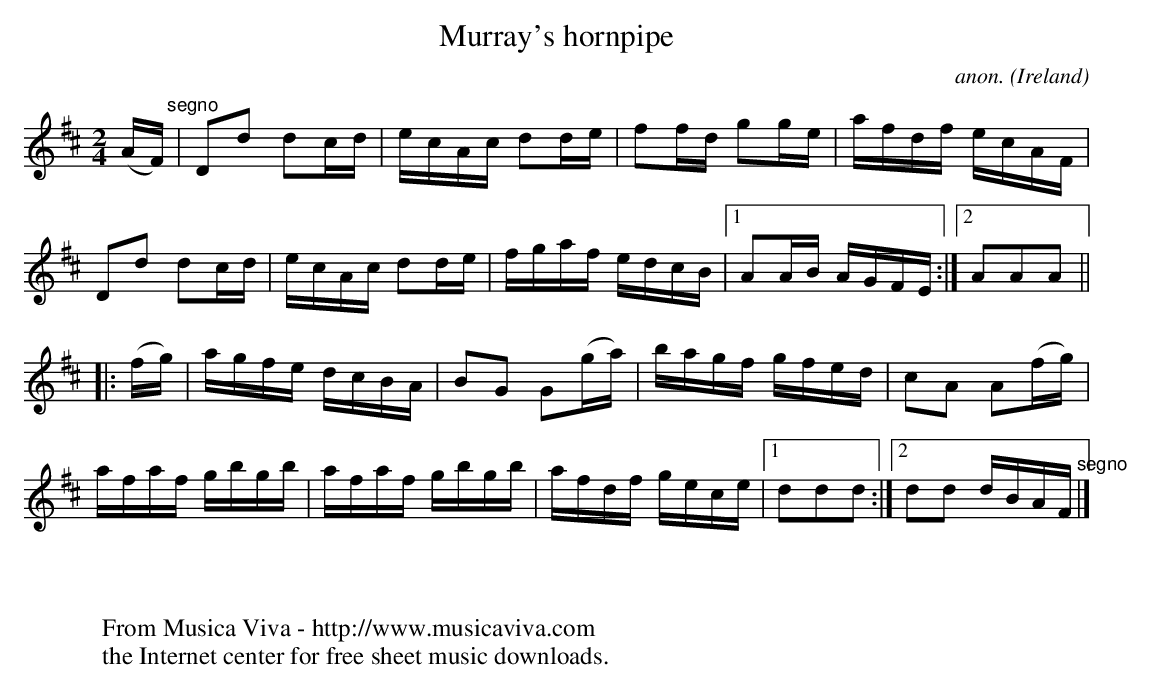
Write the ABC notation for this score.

X:1
T: Murray's hornpipe
C: anon.
O: Ireland
9.abc
M: 2/4
L: 1/16
K: D
(AF)"^segno" |D2d2 d2cd|ecAc d2de|f2fd g2ge|afdf ecAF|
D2d2 d2cd|ecAc d2de|fgaf edcB|[1 A2AB AGFE:|[2 A2A2A2||
|:(fg)|agfe dcBA|B2G2 G2(ga)|bagf gfed|c2A2 A2(fg)|
afaf gbgb|afaf gbgb|afdf gece|[1 d2d2d2:|[2 d2d2 dBAF"^segno" |]
W:
W:
W: From Musica Viva - http://www.musicaviva.com
W: the Internet center for free sheet music downloads.
